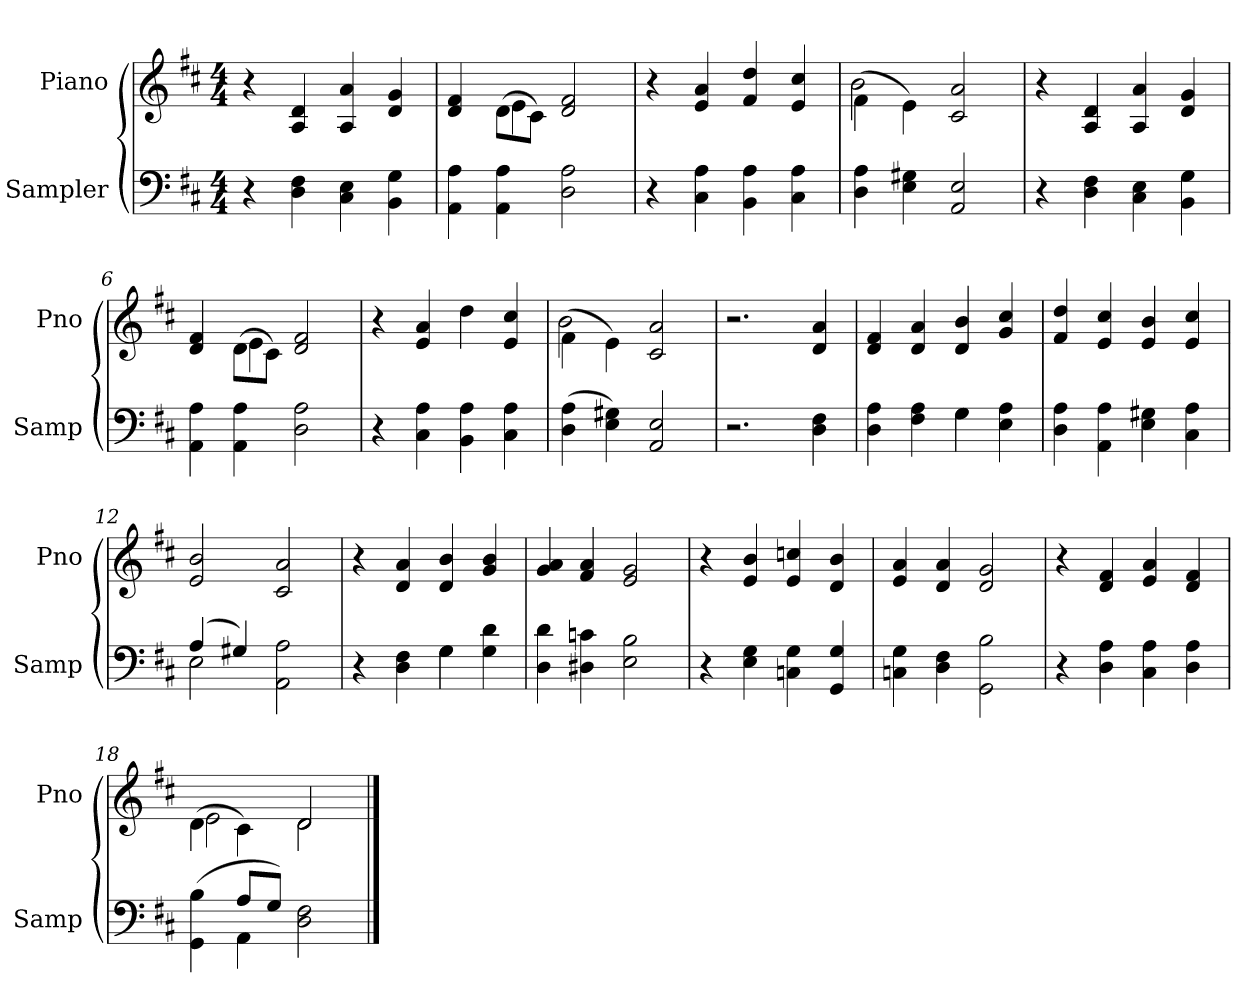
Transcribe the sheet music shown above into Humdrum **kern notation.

**kern	**kern
*part2	*part1
*staff2	*staff1
*I"Sampler	*I"Piano
*I'Samp	*I'Pno
*clefF4	*clefG2
*k[f#c#]	*k[f#c#]
*D:	*D:
*M4/4	*M4/4
=1	=1
4r	4r
4D 4F#	4A 4d
4C# 4E	4A 4a
4BB 4G	4d 4g
=2	=2
*	*^
4AA 4A	4d 4f#	4ryy
4AA 4A	(8d\L	4e
.	8c#\J)	.
2D 2A	2d 2f#	2ryy
*	*v	*v
=3	=3
4r	4r
4C# 4A	4e 4a
4BB 4A	4f# 4dd
4C# 4A	4e 4cc#
=4	=4
*	*^
4D 4A	(4f#\	2b
4E 4G#X	4e\)	.
2AA 2E	2c# 2a	2ryy
*	*v	*v
=5	=5
4r	4r
4D 4F#	4A 4d
4C# 4E	4A 4a
4BB 4G	4d 4g
=6	=6
*	*^
4AA 4A	4d 4f#	4ryy
4AA 4A	(8d\L	4e
.	8c#\J)	.
2D 2A	2d 2f#	2ryy
*	*v	*v
=7	=7
4r	4r
4C# 4A	4e 4a
4BB 4A	4dd
4C# 4A	4e 4cc#
=8	=8
*	*^
(4D 4A	(4f#\	2b
4E 4G#X)	4e\)	.
2AA 2E	2c# 2a	2ryy
*	*v	*v
=9	=9
2.r	2.r
4D 4F#	4d 4a
=10	=10
*^	*
4D 4A	2ryy	4d 4f#
4F# 4A	.	4d 4a
4G\	4G	4d 4b
4E 4A	4ryy	4g 4cc#
*v	*v	*
=11	=11
4D 4A	4f# 4dd
4AA 4A	4e 4cc#
4E 4G#X	4e 4b
4C# 4A	4e 4cc#
=12	=12
*^	*
(4A/	2E	2e 2b
4G#X/)	.	.
2AA 2A	2ryy	2c# 2a
=13	=13	=13
4r	2ryy	4r
4D 4F#	.	4d 4a
4G\	4G	4d 4b
4G 4d	4ryy	4g 4b
*v	*v	*
=14	=14
4D 4d	4g 4a
4D#X 4cn	4f# 4a
2E 2B	2e 2g
=15	=15
4r	4r
4E 4G	4e 4b
4Cn 4G	4e 4ccn
4GG 4G	4d 4b
=16	=16
4Cn 4G	4e 4a
4D 4F#	4d 4a
2GG 2B	2d 2g
=17	=17
4r	4r
4D 4A	4d 4f#
4C# 4A	4e 4a
4D 4A	4d 4f#
=18	=18
*^	*^
(4GG 4B	4ryy	(4d\	2e
8A/L	4AA	4c#\)	.
8G/J)	.	.	.
2D 2F#	2ryy	2d/	2d
*v	*v	*	*
*	*v	*v
==	==
*-	*-
